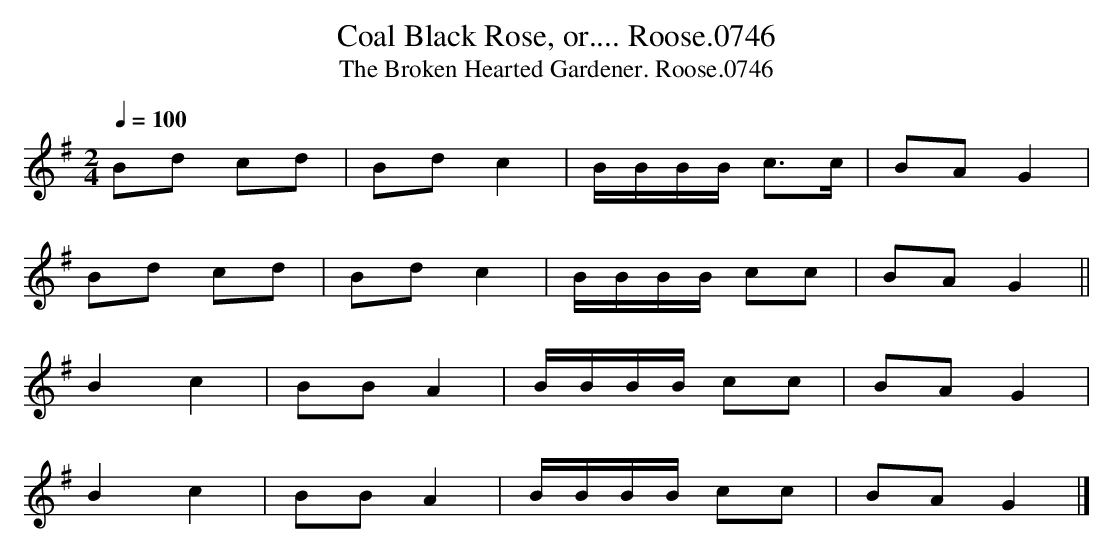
X:1
T:Coal Black Rose, or.... Roose.0746
T:Broken Hearted Gardener. Roose.0746, The
M:2/4
L:1/8
Q:1/4=100
K:G
Bd cd | Bd c2 | B/B/B/B/ c>c | BA G2 |
Bd cd | Bd c2 | B/B/B/B/ cc | BA G2 ||
B2c2 | BB A2 | B/B/B/B/ cc | BA G2 |
B2c2 | BB A2 | B/B/B/B/ cc | BA G2 |]
